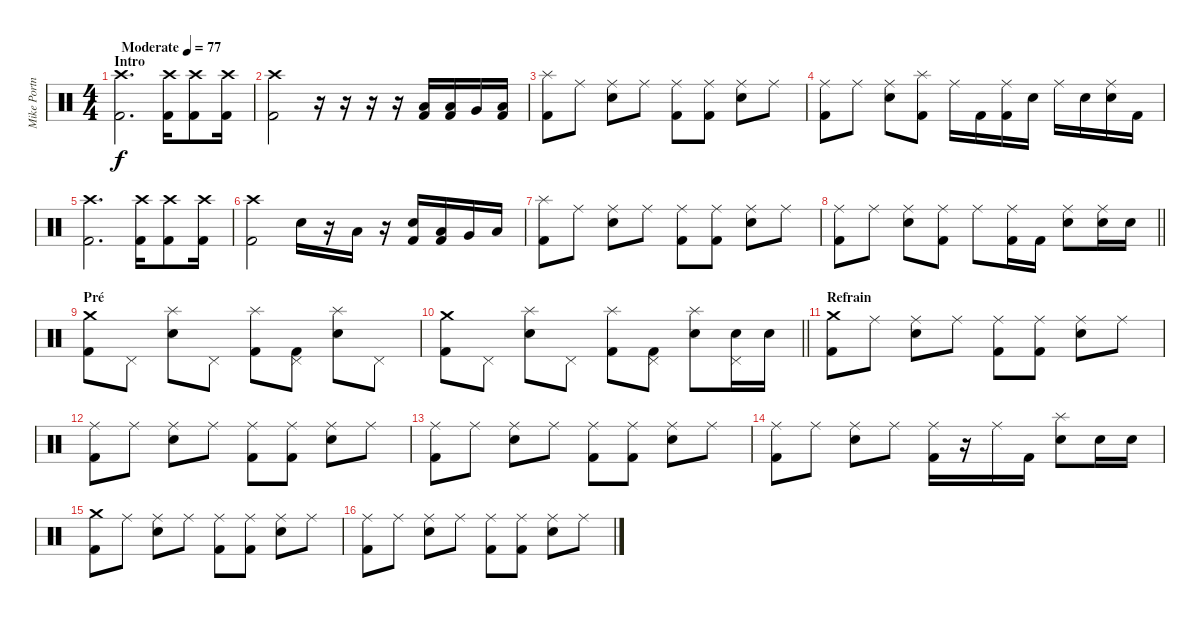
\track ("Mike Portnoy" "Mike Portn") {instrument percussion}
\staff {score}
\articulation defaults
\ts (4 4)
\section ("" "Intro")
\tempo (77 "Moderate")
\clef neutral
\ks c
("Crash high (hit)" "Kick (hit) 2").2{d dy f} ("Crash high (hit)" "Kick (hit) 2").16 ("Crash high (hit)" "Kick (hit) 2").8 ("Crash high (hit)" "Kick (hit) 2").16 |
("Crash high (hit)" "Kick (hit) 2").2 r.16 r.16 r.16 r.16 ("Low Tom (hit)" "Kick (hit) 2").16 ("Low Tom (hit)" "Kick (hit) 2").16 "Very Low Tom (hit)".16 ("Low Floor Tom (hit)" "Kick (hit) 2").16 |
("Splash (hit)" "Kick (hit) 2").8 "Ride (middle)".8 ("Ride (middle)" "Electric Snare (hit)").8 "Ride (middle)".8 ("Ride (middle)" "Kick (hit) 2").8 ("Ride (middle)" "Kick (hit) 2").8 ("Ride (middle)" "Electric Snare (hit)").8 "Ride (middle)".8 |
("Ride (middle)" "Kick (hit) 2").8 "Ride (middle)".8 ("Ride (middle)" "Electric Snare (hit)").8 ("Splash (hit)" "Kick (hit) 2").8 "Ride (middle)".16 "Kick (hit) 2".16 ("Ride (middle)" "Kick (hit) 2").16 "Electric Snare (hit)".16 "Ride (middle)".16 "Electric Snare (hit)".16 ("Ride (middle)" "Electric Snare (hit)").16 "Kick (hit) 2".16 |
("Crash high (hit)" "Kick (hit) 2").2{d} ("Crash high (hit)" "Kick (hit) 2").16 ("Crash high (hit)" "Kick (hit) 2").8 ("Crash high (hit)" "Kick (hit) 2").16 |
("Crash high (hit)" "Kick (hit) 2").2 "Electric Snare (hit)".16 r.16 "Low Tom (hit)".16 r.16 ("Electric Snare (hit)" "Kick (hit) 2").16 ("Low Tom (hit)" "Kick (hit) 2").16 "Very Low Tom (hit)".16 "Low Floor Tom (hit)".16 |
("Splash (hit)" "Kick (hit) 2").8 "Ride (middle)".8 ("Ride (middle)" "Electric Snare (hit)").8 "Ride (middle)".8 ("Ride (middle)" "Kick (hit) 2").8 ("Ride (middle)" "Kick (hit) 2").8 ("Ride (middle)" "Electric Snare (hit)").8 "Ride (middle)".8 |
\barLineRight lightlight
("Ride (middle)" "Kick (hit) 2").8 "Ride (middle)".8 ("Ride (middle)" "Electric Snare (hit)").8 ("Ride (middle)" "Kick (hit) 2").8 "Ride (middle)".8 ("Ride (middle)" "Kick (hit) 2").16 "Kick (hit) 2".16 ("Ride (middle)" "Electric Snare (hit)").8 ("Ride (middle)" "Electric Snare (hit)").16 "Electric Snare (hit)".16 |
\section ("" "Pré")
("Crash medium (hit)" "Kick (hit) 2").8 "Pedal Hi-Hat (hit)".8 ("Splash (hit)" "Electric Snare (hit)").8 "Pedal Hi-Hat (hit)".8 ("Splash (hit)" "Kick (hit) 2").8 ("Pedal Hi-Hat (hit)" "Kick (hit) 2").8 ("Splash (hit)" "Electric Snare (hit)").8 "Pedal Hi-Hat (hit)".8 |
\barLineRight lightlight
("Crash medium (hit)" "Kick (hit) 2").8 "Pedal Hi-Hat (hit)".8 ("Splash (hit)" "Electric Snare (hit)").8 "Pedal Hi-Hat (hit)".8 ("Splash (hit)" "Kick (hit) 2").8 ("Pedal Hi-Hat (hit)" "Kick (hit) 2").8 ("Splash (hit)" "Electric Snare (hit)").8 ("Pedal Hi-Hat (hit)" "Electric Snare (hit)").16 "Electric Snare (hit)".16 |
\section ("" "Refrain")
("Crash medium (hit)" "Kick (hit) 2").8 "Ride (middle)".8 ("Ride (middle)" "Electric Snare (hit)").8 "Ride (middle)".8 ("Ride (middle)" "Kick (hit) 2").8 ("Ride (middle)" "Kick (hit) 2").8 ("Ride (middle)" "Electric Snare (hit)").8 "Ride (middle)".8 |
("Ride (middle)" "Kick (hit) 2").8 "Ride (middle)".8 ("Ride (middle)" "Electric Snare (hit)").8 "Ride (middle)".8 ("Ride (middle)" "Kick (hit) 2").8 ("Ride (middle)" "Kick (hit) 2").8 ("Ride (middle)" "Electric Snare (hit)").8 "Ride (middle)".8 |
("Ride (middle)" "Kick (hit) 2").8 "Ride (middle)".8 ("Ride (middle)" "Electric Snare (hit)").8 "Ride (middle)".8 ("Ride (middle)" "Kick (hit) 2").8 ("Ride (middle)" "Kick (hit) 2").8 ("Ride (middle)" "Electric Snare (hit)").8 "Ride (middle)".8 |
("Ride (middle)" "Kick (hit) 2").8 "Ride (middle)".8 ("Ride (middle)" "Electric Snare (hit)").8 "Ride (middle)".8 ("Ride (middle)" "Kick (hit) 2").16 r.16 "Ride (middle)".16 "Kick (hit) 2".16 ("Splash (hit)" "Electric Snare (hit)").8 "Electric Snare (hit)".16 "Electric Snare (hit)".16 |
("Crash medium (hit)" "Kick (hit) 2").8 "Ride (middle)".8 ("Ride (middle)" "Electric Snare (hit)").8 "Ride (middle)".8 ("Ride (middle)" "Kick (hit) 2").8 ("Ride (middle)" "Kick (hit) 2").8 ("Ride (middle)" "Electric Snare (hit)").8 "Ride (middle)".8 |
("Ride (middle)" "Kick (hit) 2").8 "Ride (middle)".8 ("Ride (middle)" "Electric Snare (hit)").8 "Ride (middle)".8 ("Ride (middle)" "Kick (hit) 2").8 ("Ride (middle)" "Kick (hit) 2").8 ("Ride (middle)" "Electric Snare (hit)").8 "Ride (middle)".8
